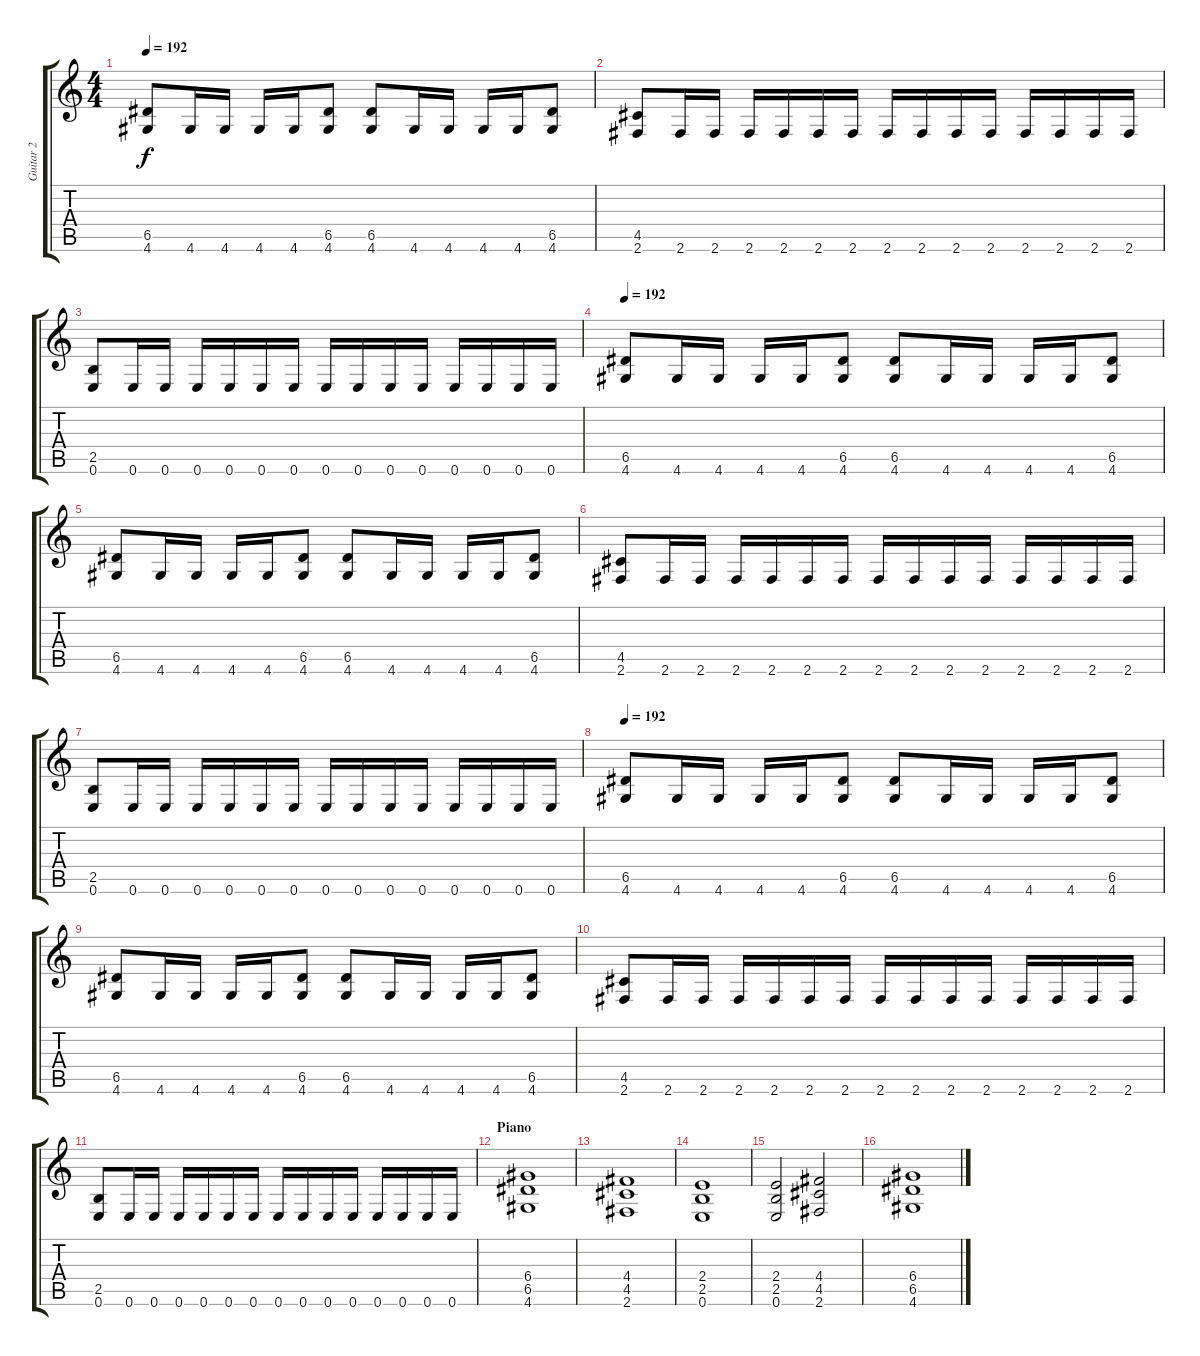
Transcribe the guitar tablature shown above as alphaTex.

\track ("Guitar 2" "Guitar 2") {instrument distortionguitar}
\staff {score tabs}
\tuning (E4 B3 G3 D3 A2 E2) {hide}
\ts (4 4)
\tempo 192
\clef g2
\ks c
(6.5 4.6).8{dy f} 4.6.16 4.6.16 4.6.16 4.6.16 (6.5 4.6).8 (6.5 4.6).8 4.6.16 4.6.16 4.6.16 4.6.16 (6.5 4.6).8 |
(4.5 2.6).8 2.6.16 2.6.16 2.6.16 2.6.16 2.6.16 2.6.16 2.6.16 2.6.16 2.6.16 2.6.16 2.6.16 2.6.16 2.6.16 2.6.16 |
(2.5 0.6).8 0.6.16 0.6.16 0.6.16 0.6.16 0.6.16 0.6.16 0.6.16 0.6.16 0.6.16 0.6.16 0.6.16 0.6.16 0.6.16 0.6.16 |
\section ("" "")
\tempo 192
(6.5 4.6).8 4.6.16 4.6.16 4.6.16 4.6.16 (6.5 4.6).8 (6.5 4.6).8 4.6.16 4.6.16 4.6.16 4.6.16 (6.5 4.6).8 |
(6.5 4.6).8 4.6.16 4.6.16 4.6.16 4.6.16 (6.5 4.6).8 (6.5 4.6).8 4.6.16 4.6.16 4.6.16 4.6.16 (6.5 4.6).8 |
(4.5 2.6).8 2.6.16 2.6.16 2.6.16 2.6.16 2.6.16 2.6.16 2.6.16 2.6.16 2.6.16 2.6.16 2.6.16 2.6.16 2.6.16 2.6.16 |
(2.5 0.6).8 0.6.16 0.6.16 0.6.16 0.6.16 0.6.16 0.6.16 0.6.16 0.6.16 0.6.16 0.6.16 0.6.16 0.6.16 0.6.16 0.6.16 |
\tempo 192
(6.5 4.6).8 4.6.16 4.6.16 4.6.16 4.6.16 (6.5 4.6).8 (6.5 4.6).8 4.6.16 4.6.16 4.6.16 4.6.16 (6.5 4.6).8 |
(6.5 4.6).8 4.6.16 4.6.16 4.6.16 4.6.16 (6.5 4.6).8 (6.5 4.6).8 4.6.16 4.6.16 4.6.16 4.6.16 (6.5 4.6).8 |
(4.5 2.6).8 2.6.16 2.6.16 2.6.16 2.6.16 2.6.16 2.6.16 2.6.16 2.6.16 2.6.16 2.6.16 2.6.16 2.6.16 2.6.16 2.6.16 |
(2.5 0.6).8 0.6.16 0.6.16 0.6.16 0.6.16 0.6.16 0.6.16 0.6.16 0.6.16 0.6.16 0.6.16 0.6.16 0.6.16 0.6.16 0.6.16 |
\section ("" "Piano")
(6.4 6.5 4.6).1 |
(4.4 4.5 2.6).1 |
(2.4 2.5 0.6).1 |
(2.4 2.5 0.6).2 (4.4 4.5 2.6).2 |
(6.4 6.5 4.6).1
